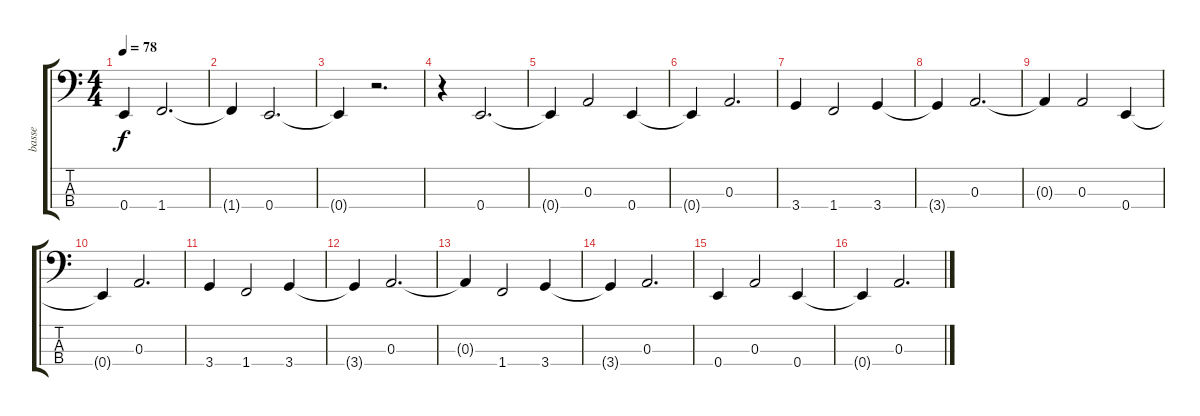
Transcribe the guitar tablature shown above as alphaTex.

\track ("basse" "basse") {instrument electricbassfinger}
\staff {score tabs}
\tuning (G2 D2 A1 E1) {hide}
\ts (4 4)
\tempo 78
\clef f4
\ks c
0.4{t}.4{dy f} 1.4.2{d} |
1.4{t}.4 0.4.2{d} |
0.4{t}.4 r.2{d} |
r.4 0.4.2{d} |
0.4{t}.4 0.3.2 0.4.4 |
0.4{t}.4 0.3.2{d} |
3.4.4 1.4.2 3.4.4 |
3.4{t}.4 0.3.2{d} |
0.3{t}.4 0.3.2 0.4.4 |
0.4{t}.4 0.3.2{d} |
3.4.4 1.4.2 3.4.4 |
3.4{t}.4 0.3.2{d} |
0.3{t}.4 1.4.2 3.4.4 |
3.4{t}.4 0.3.2{d} |
0.4.4 0.3.2 0.4.4 |
0.4{t}.4 0.3.2{d}
